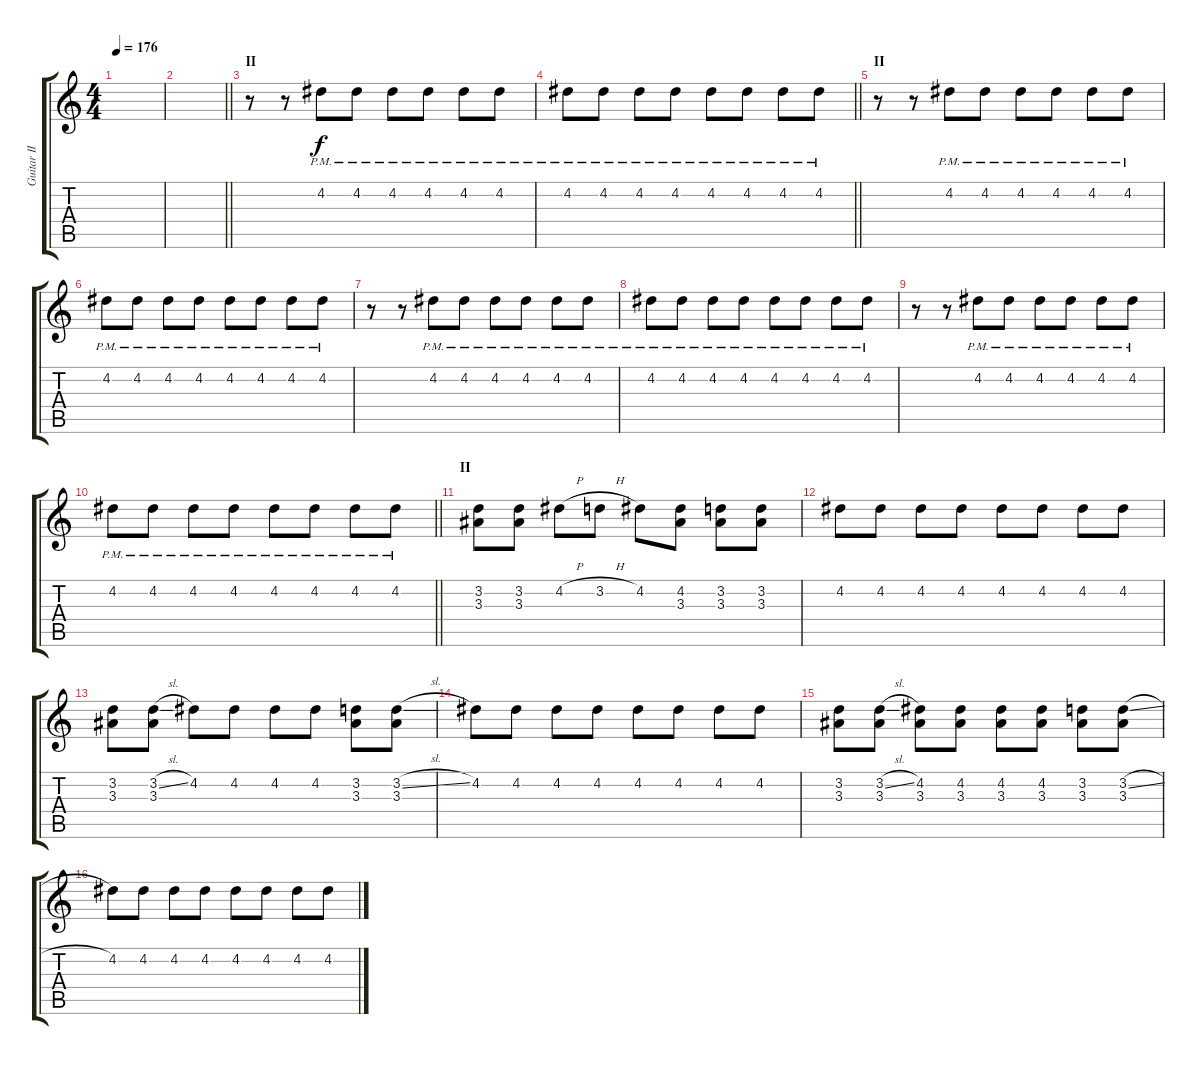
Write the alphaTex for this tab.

\track ("Guitar II" "Guitar II") {instrument distortionguitar}
\staff {score tabs}
\tuning (E4 B3 G3 D3 A2 D2) {hide}
\ts (4 4)
\tempo 176
\clef g2
\ks c
|
\barLineRight lightlight
|
\section ("" "II")
r.8 r.8 4.2{pm}.8 4.2{pm}.8 4.2{pm}.8 4.2{pm}.8 4.2{pm}.8 4.2{pm}.8 |
\barLineRight lightlight
4.2{pm}.8 4.2{pm}.8 4.2{pm}.8 4.2{pm}.8 4.2{pm}.8 4.2{pm}.8 4.2{pm}.8 4.2{pm}.8 |
\section ("" "II")
r.8 r.8 4.2{pm}.8 4.2{pm}.8 4.2{pm}.8 4.2{pm}.8 4.2{pm}.8 4.2{pm}.8 |
4.2{pm}.8 4.2{pm}.8 4.2{pm}.8 4.2{pm}.8 4.2{pm}.8 4.2{pm}.8 4.2{pm}.8 4.2{pm}.8 |
r.8 r.8 4.2{pm}.8 4.2{pm}.8 4.2{pm}.8 4.2{pm}.8 4.2{pm}.8 4.2{pm}.8 |
4.2{pm}.8 4.2{pm}.8 4.2{pm}.8 4.2{pm}.8 4.2{pm}.8 4.2{pm}.8 4.2{pm}.8 4.2{pm}.8 |
r.8 r.8 4.2{pm}.8 4.2{pm}.8 4.2{pm}.8 4.2{pm}.8 4.2{pm}.8 4.2{pm}.8 |
\barLineRight lightlight
4.2{pm}.8 4.2{pm}.8 4.2{pm}.8 4.2{pm}.8 4.2{pm}.8 4.2{pm}.8 4.2{pm}.8 4.2{pm}.8 |
\section ("" "II")
(3.2 3.3).8 (3.2 3.3).8 4.2{h}.8 3.2{h}.8 4.2.8 (4.2 3.3).8 (3.2 3.3).8 (3.2 3.3).8 |
4.2.8 4.2.8 4.2.8 4.2.8 4.2.8 4.2.8 4.2.8 4.2.8 |
(3.2 3.3).8 (3.2{sl} 3.3).8 4.2.8 4.2.8 4.2.8 4.2.8 (3.2 3.3).8 (3.2{sl} 3.3).8 |
4.2.8 4.2.8 4.2.8 4.2.8 4.2.8 4.2.8 4.2.8 4.2.8 |
(3.2 3.3).8 (3.2{sl} 3.3).8 (4.2 3.3).8 (4.2 3.3).8 (4.2 3.3).8 (4.2 3.3).8 (3.2 3.3).8 (3.2{sl} 3.3).8 |
4.2.8 4.2.8 4.2.8 4.2.8 4.2.8 4.2.8 4.2.8 4.2.8
